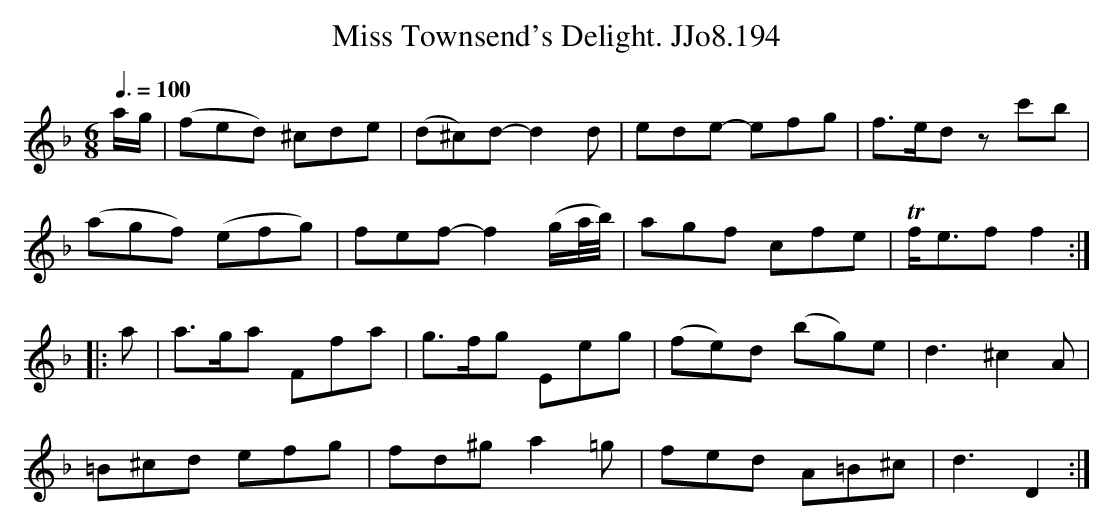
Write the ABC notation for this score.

X:1
T:Miss Townsend's Delight. JJo8.194
M:6/8
L:1/8
Q:3/8=100
K:Dm
a/g/|(fed) ^cde|(d^c)d-d2d|ede- efg|f>ed zc'b|
(agf) (efg)|fef-f2(g/a//b//)|agf cfe|Tf<eff2:|
|:a|a>ga Ffa|g>fg Eeg|(fe)d (bg)e|d3^c2A|
=B^cd efg|fd^ga2=g|fed A=B^c|d3D2:|
